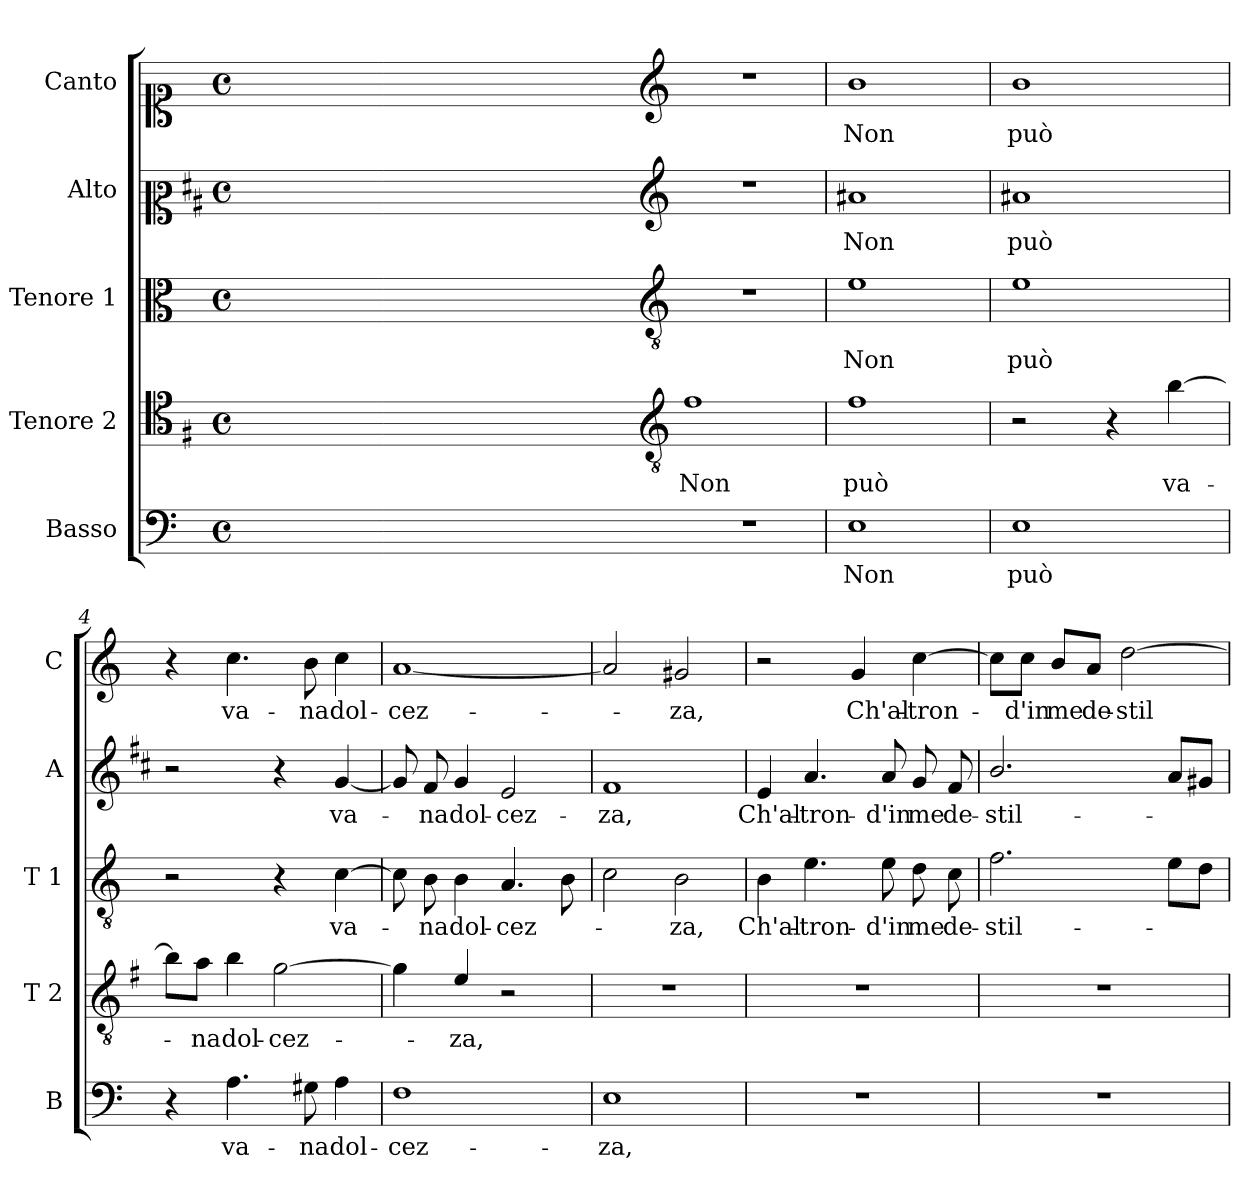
**kern	**text	**kern	**text	**kern	**text	**kern	**text	**kern	**text
*part5	*part5	*part4	*part4	*part3	*part3	*part2	*part2	*part1	*part1
*staff5	*staff5	*staff4	*staff4	*staff3	*staff3	*staff2	*staff2	*staff1	*staff1
*I"Basso	*	*I"Tenore 2	*	*I"Tenore 1	*	*I"Alto	*	*I"Canto	*
*I'B	*	*I'T 2	*	*I'T 1	*	*I'A	*	*I'C	*
*clefF4	*	*clefC4	*	*clefC3	*	*clefC2	*	*clefC1	*
*	*	*ITrd4c7	*	*	*	*ITrd1c2	*	*	*
*k[]	*	*k[]	*	*k[]	*	*k[]	*	*k[]	*
*C:	*	*C:	*	*C:	*	*C:	*	*C:	*
*M4/4	*	*M4/4	*	*M4/4	*	*M4/4	*	*M4/4	*
*met(c)	*	*met(c)	*	*met(c)	*	*met(c)	*	*met(c)	*
=	=	=	=	=	=	=	=	=	=
1ryy	.	1ryy	.	1ryy	.	1ryy	.	1ryy	.
=1X-	=1X-	=1X-	=1X-	=1X-	=1X-	=1X-	=1X-	=1X-	=1X-
4ryy	.	4ryy	.	4ryy	.	4ryy	.	4ryy	.
4ryy	.	4ryy	.	4ryy	.	4ryy	.	4ryy	.
4ryy	.	4ryy	.	4ryy	.	4ryy	.	4ryy	.
4ryy	.	4ryy	.	4ryy	.	4ryy	.	4ryy	.
=1-	=1-	=1-	=1-	=1-	=1-	=1-	=1-	=1-	=1-
*	*	*clefGv2	*	*clefGv2	*	*clefG2	*	*clefG2	*
!	!	!	!LO:LY:b	!	!	!	!	!	!
1r	.	1B	Non	1r	.	1r	.	1r	.
=2	=2	=2	=2	=2	=2	=2	=2	=2	=2
!	!LO:LY:b	!	!LO:LY:b	!	!LO:LY:b	!	!LO:LY:b	!	!LO:LY:b
1E	Non	1B	può	1e	Non	1g#X	Non	1b	Non
=3	=3	=3	=3	=3	=3	=3	=3	=3	=3
!	!LO:LY:b	!	!	!	!LO:LY:b	!	!LO:LY:b	!	!LO:LY:b
1E	può	2r	.	1e	può	1g#X	può	1b	può
.	.	4r	.	.	.	.	.	.	.
!	!	!	!LO:LY:b	!	!	!	!	!	!
.	.	[4e\	va-	.	.	.	.	.	.
=4	=4	=4	=4	=4	=4	=4	=4	=4	=4
4r	.	8e\L]	.	2r	.	2r	.	4r	.
!	!	!	!LO:LY:b	!	!	!	!	!	!
.	.	8d\J	-na	.	.	.	.	.	.
!	!LO:LY:b	!	!LO:LY:b	!	!	!	!	!	!LO:LY:b
4.A\	va-	4e\	dol-	.	.	.	.	4.cc\	va-
!	!	!	!LO:LY:b	!	!	!	!	!	!
.	.	[2c\	-cez-	4r	.	4r	.	.	.
!	!LO:LY:b	!	!	!	!	!	!	!	!LO:LY:b
8G#X\	-na	.	.	.	.	.	.	8b\	-na
!	!LO:LY:b	!	!	!	!LO:LY:b	!	!LO:LY:b	!	!LO:LY:b
4A\	dol-	.	.	[4c\	va-	[4f/	va-	4cc\	dol-
=5	=5	=5	=5	=5	=5	=5	=5	=5	=5
!	!LO:LY:b	!	!	!	!	!	!	!	!LO:LY:b
1F	-cez-	4c\]	.	8c\]	.	8f/]	.	[1a	-cez-
!	!	!	!	!	!LO:LY:b	!	!LO:LY:b	!	!
.	.	.	.	8B\	-na	8e/	-na	.	.
!	!	!	!LO:LY:b	!	!LO:LY:b	!	!LO:LY:b	!	!
.	.	4A/	-za,	4B\	dol-	4f/	dol-	.	.
!	!	!	!	!	!LO:LY:b	!	!LO:LY:b	!	!
.	.	2r	.	4.A/	-cez-	2d/	-cez-	.	.
.	.	.	.	8B\	.	.	.	.	.
=6	=6	=6	=6	=6	=6	=6	=6	=6	=6
!	!LO:LY:b	!	!	!	!	!	!LO:LY:b	!	!
1E	-za,	1r	.	2c\	.	1e	-za,	2a/]	.
!	!	!	!	!	!LO:LY:b	!	!	!	!LO:LY:b
.	.	.	.	2B\	-za,	.	.	2g#X/	-za,
=7	=7	=7	=7	=7	=7	=7	=7	=7	=7
!	!	!	!	!	!LO:LY:b	!	!LO:LY:b	!	!
1r	.	1r	.	4B\	Ch'al-	4d/	Ch'al-	2r	.
!	!	!	!	!	!LO:LY:b	!	!LO:LY:b	!	!
.	.	.	.	4.e\	-tron-	4.g/	-tron-	.	.
!	!	!	!	!	!	!	!	!	!LO:LY:b
.	.	.	.	.	.	.	.	4g/	Ch'al-
!	!	!	!	!	!LO:LY:b	!	!LO:LY:b	!	!
.	.	.	.	8e\	-d'in	8g/	-d'in	.	.
!	!	!	!	!	!LO:LY:b	!	!LO:LY:b	!	!LO:LY:b
.	.	.	.	8d\	me	8f/	me	[4cc\	-tron-
!	!	!	!	!	!LO:LY:b	!	!LO:LY:b	!	!
.	.	.	.	8c\	de-	8e/	de-	.	.
!!LO:LB:g=z
=8	=8	=8	=8	=8	=8	=8	=8	=8	=8
!	!	!	!	!	!LO:LY:b	!	!LO:LY:b	!	!
1r	.	1r	.	2.f\	-stil-	2.a/	-stil-	8cc\L]	.
!	!	!	!	!	!	!	!	!	!LO:LY:b
.	.	.	.	.	.	.	.	8cc\J	-d'in
!	!	!	!	!	!	!	!	!	!LO:LY:b
.	.	.	.	.	.	.	.	8b/L	me
!	!	!	!	!	!	!	!	!	!LO:LY:b
.	.	.	.	.	.	.	.	8a/J	de-
!	!	!	!	!	!	!	!	!	!LO:LY:b
.	.	.	.	.	.	.	.	[2dd\	-stil-
.	.	.	.	8e\L	.	8g/L	.	.	.
.	.	.	.	8d\J	.	8f#X/J	.	.	.
=	=	=	=	=	=	=	=	=	=
*-	*-	*-	*-	*-	*-	*-	*-	*-	*-
